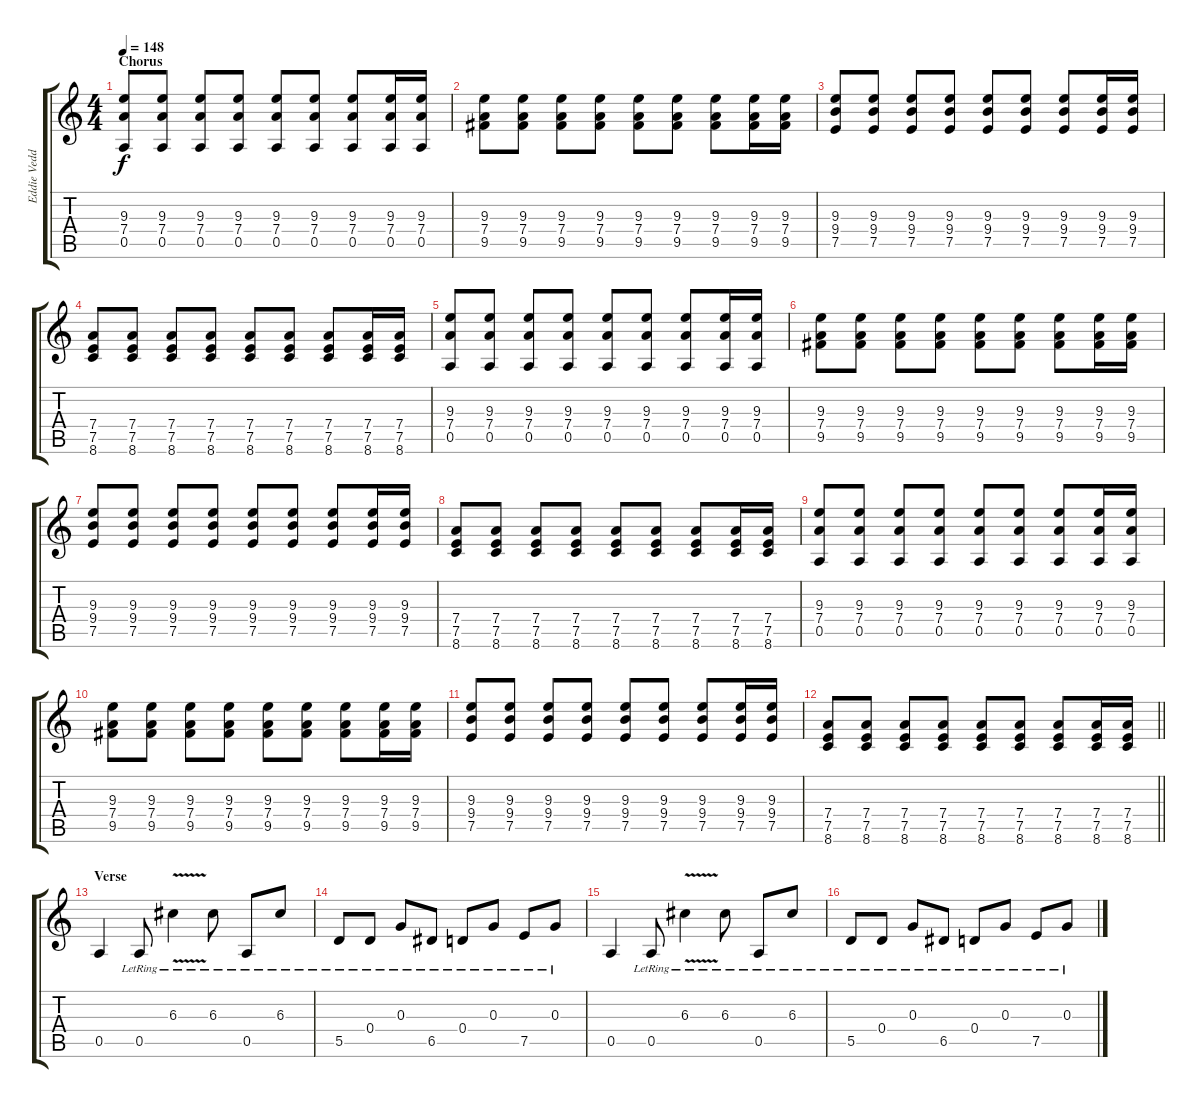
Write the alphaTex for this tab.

\track ("Eddie Vedder" "Eddie Vedd") {instrument overdrivenguitar}
\staff {score tabs}
\tuning (E4 B3 G3 D3 A2 E2) {hide}
\ts (4 4)
\section ("" "Chorus")
\tempo 148
\clef g2
\ks c
(9.3 7.4 0.5).8{dy f} (9.3 7.4 0.5).8 (9.3 7.4 0.5).8 (9.3 7.4 0.5).8 (9.3 7.4 0.5).8 (9.3 7.4 0.5).8 (9.3 7.4 0.5).8 (9.3 7.4 0.5).16 (9.3 7.4 0.5).16 |
(9.3 7.4 9.5).8 (9.3 7.4 9.5).8 (9.3 7.4 9.5).8 (9.3 7.4 9.5).8 (9.3 7.4 9.5).8 (9.3 7.4 9.5).8 (9.3 7.4 9.5).8 (9.3 7.4 9.5).16 (9.3 7.4 9.5).16 |
(9.3 9.4 7.5).8 (9.3 9.4 7.5).8 (9.3 9.4 7.5).8 (9.3 9.4 7.5).8 (9.3 9.4 7.5).8 (9.3 9.4 7.5).8 (9.3 9.4 7.5).8 (9.3 9.4 7.5).16 (9.3 9.4 7.5).16 |
(7.4 7.5 8.6).8 (7.4 7.5 8.6).8 (7.4 7.5 8.6).8 (7.4 7.5 8.6).8 (7.4 7.5 8.6).8 (7.4 7.5 8.6).8 (7.4 7.5 8.6).8 (7.4 7.5 8.6).16 (7.4 7.5 8.6).16 |
(9.3 7.4 0.5).8 (9.3 7.4 0.5).8 (9.3 7.4 0.5).8 (9.3 7.4 0.5).8 (9.3 7.4 0.5).8 (9.3 7.4 0.5).8 (9.3 7.4 0.5).8 (9.3 7.4 0.5).16 (9.3 7.4 0.5).16 |
(9.3 7.4 9.5).8 (9.3 7.4 9.5).8 (9.3 7.4 9.5).8 (9.3 7.4 9.5).8 (9.3 7.4 9.5).8 (9.3 7.4 9.5).8 (9.3 7.4 9.5).8 (9.3 7.4 9.5).16 (9.3 7.4 9.5).16 |
(9.3 9.4 7.5).8 (9.3 9.4 7.5).8 (9.3 9.4 7.5).8 (9.3 9.4 7.5).8 (9.3 9.4 7.5).8 (9.3 9.4 7.5).8 (9.3 9.4 7.5).8 (9.3 9.4 7.5).16 (9.3 9.4 7.5).16 |
(7.4 7.5 8.6).8 (7.4 7.5 8.6).8 (7.4 7.5 8.6).8 (7.4 7.5 8.6).8 (7.4 7.5 8.6).8 (7.4 7.5 8.6).8 (7.4 7.5 8.6).8 (7.4 7.5 8.6).16 (7.4 7.5 8.6).16 |
(9.3 7.4 0.5).8 (9.3 7.4 0.5).8 (9.3 7.4 0.5).8 (9.3 7.4 0.5).8 (9.3 7.4 0.5).8 (9.3 7.4 0.5).8 (9.3 7.4 0.5).8 (9.3 7.4 0.5).16 (9.3 7.4 0.5).16 |
(9.3 7.4 9.5).8 (9.3 7.4 9.5).8 (9.3 7.4 9.5).8 (9.3 7.4 9.5).8 (9.3 7.4 9.5).8 (9.3 7.4 9.5).8 (9.3 7.4 9.5).8 (9.3 7.4 9.5).16 (9.3 7.4 9.5).16 |
(9.3 9.4 7.5).8 (9.3 9.4 7.5).8 (9.3 9.4 7.5).8 (9.3 9.4 7.5).8 (9.3 9.4 7.5).8 (9.3 9.4 7.5).8 (9.3 9.4 7.5).8 (9.3 9.4 7.5).16 (9.3 9.4 7.5).16 |
\barLineRight lightlight
(7.4 7.5 8.6).8 (7.4 7.5 8.6).8 (7.4 7.5 8.6).8 (7.4 7.5 8.6).8 (7.4 7.5 8.6).8 (7.4 7.5 8.6).8 (7.4 7.5 8.6).8 (7.4 7.5 8.6).16 (7.4 7.5 8.6).16 |
\section ("" "Verse ")
0.5.4{instrument overdrivenguitar} 0.5{lr}.8 6.3{v lr}.4 6.3{lr}.8 0.5{lr}.8 6.3{lr}.8 |
5.5{lr}.8 0.4{lr}.8 0.3{lr}.8 6.5{lr}.8 0.4{lr}.8 0.3{lr}.8 7.5{lr}.8 0.3{lr}.8 |
0.5.4{instrument overdrivenguitar} 0.5{lr}.8 6.3{v lr}.4 6.3{lr}.8 0.5{lr}.8 6.3{lr}.8 |
5.5{lr}.8 0.4{lr}.8 0.3{lr}.8 6.5{lr}.8 0.4{lr}.8 0.3{lr}.8 7.5{lr}.8 0.3{lr}.8
